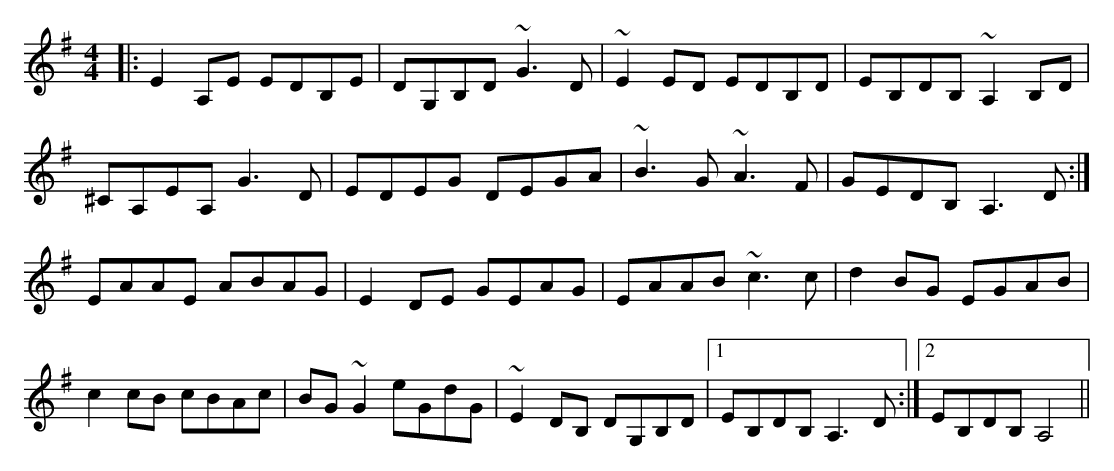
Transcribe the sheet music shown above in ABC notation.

X:1
M:4/4
K:Ador
|:E2A,E EDB,E|DG,B,D ~G3D|~E2ED EDB,D|EB,DB, ~A,2B,D|
^CA,EA, G3D|EDEG DEGA|~B3G ~A3F|GEDB, A,3D:|
EAAE ABAG|E2DE GEAG|EAAB ~c3c|d2BG EGAB|
c2cB cBAc|BG~G2 eGdG|~E2DB, DG,B,D|1 EB,DB, A,3D:|2 EB,DB, A,4||
